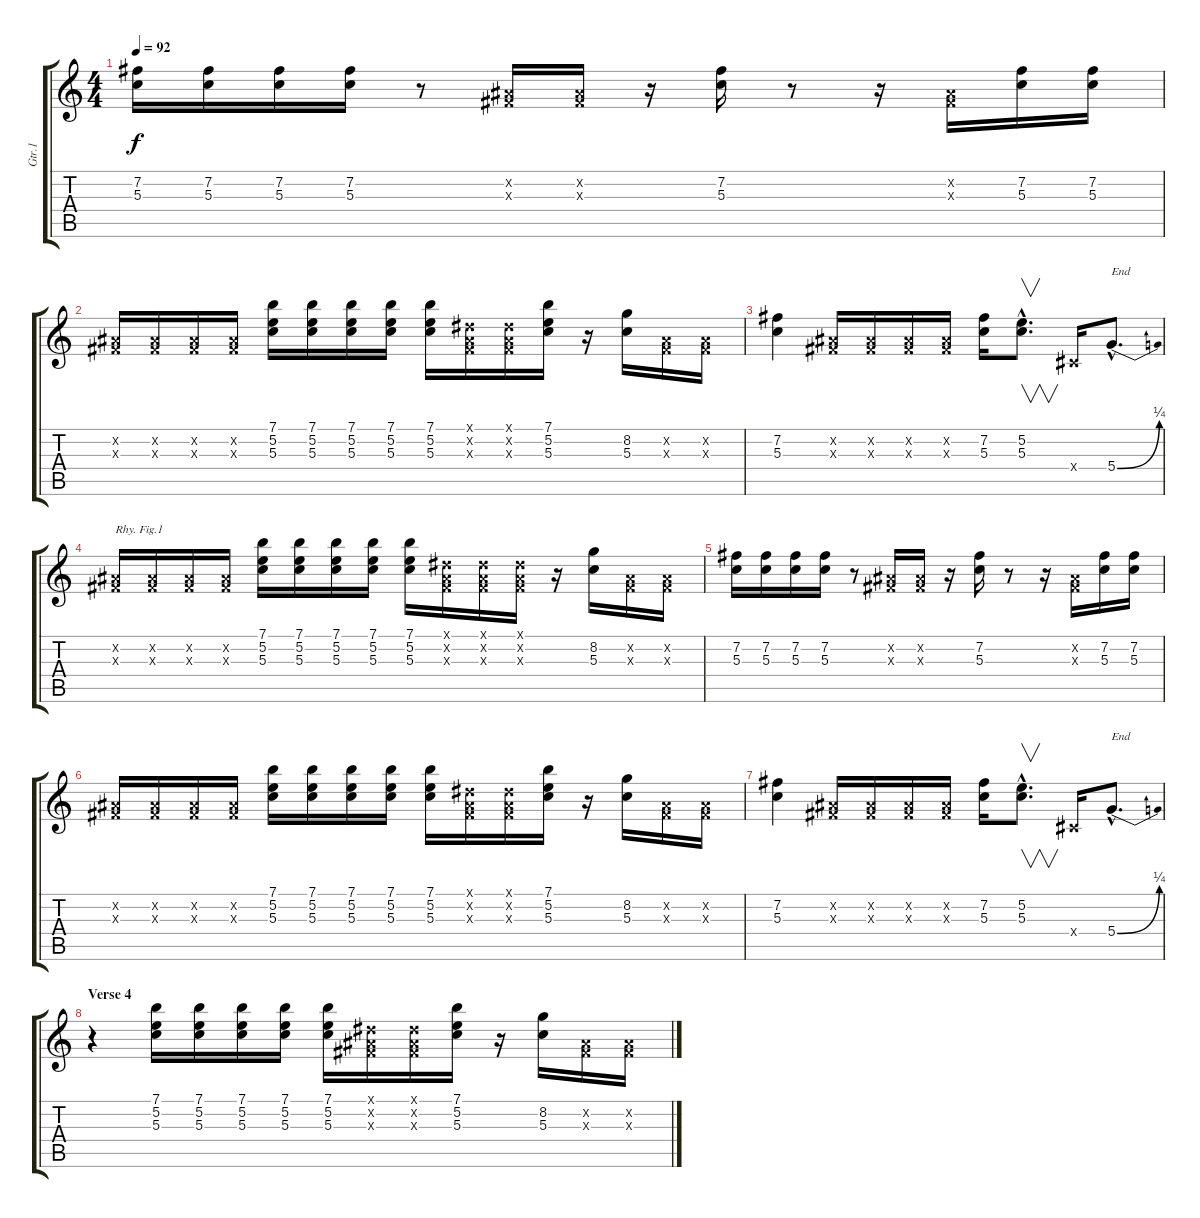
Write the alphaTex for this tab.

\track ("Gtr.1" "Gtr.1") {instrument overdrivenguitar}
\staff {score tabs}
\tuning (E4 B3 G3 D3 A2 E2) {hide}
\ts (4 4)
\tempo 92
\clef g2
\ks c
(7.2 5.3).16{dy f} (7.2 5.3).16 (7.2 5.3).16 (7.2 5.3).16 r.8 (-1.2{x} -1.3{x}).16 (-1.2{x} -1.3{x}).16 r.16 (7.2 5.3).16 r.8 r.16 (-1.2{x} -1.3{x}).16 (7.2 5.3).16 (7.2 5.3).16 |
(-1.2{x} -1.3{x}).16 (-1.2{x} -1.3{x}).16 (-1.2{x} -1.3{x}).16 (-1.2{x} -1.3{x}).16 (7.1 5.2 5.3).16 (7.1 5.2 5.3).16 (7.1 5.2 5.3).16 (7.1 5.2 5.3).16 (7.1 5.2 5.3).16 (-1.1{x} -1.2{x} -1.3{x}).16 (-1.1{x} -1.2{x} -1.3{x}).16 (7.1 5.2 5.3).16 r.16 (8.2 5.3).16 (-1.2{x} -1.3{x}).16 (-1.2{x} -1.3{x}).16 |
(7.2 5.3).4 (-1.2{x} -1.3{x}).16 (-1.2{x} -1.3{x}).16 (-1.2{x} -1.3{x}).16 (-1.2{x} -1.3{x}).16 (7.2 5.3).16 (5.2{hac} 5.3{hac}).8{v d} -1.4{x}.16 5.4{be (bend 0 0 60 1) hac}.8{d txt "End"} |
(-1.2{x} -1.3{x}).16{txt "Rhy. Fig.1"} (-1.2{x} -1.3{x}).16 (-1.2{x} -1.3{x}).16 (-1.2{x} -1.3{x}).16 (7.1 5.2 5.3).16 (7.1 5.2 5.3).16 (7.1 5.2 5.3).16 (7.1 5.2 5.3).16 (7.1 5.2 5.3).16 (-1.1{x} -1.2{x} -1.3{x}).16 (-1.1{x} -1.2{x} -1.3{x}).16 (-1.1{x} -1.2{x} -1.3{x}).16 r.16 (8.2 5.3).16 (-1.2{x} -1.3{x}).16 (-1.2{x} -1.3{x}).16 |
(7.2 5.3).16 (7.2 5.3).16 (7.2 5.3).16 (7.2 5.3).16 r.8 (-1.2{x} -1.3{x}).16 (-1.2{x} -1.3{x}).16 r.16 (7.2 5.3).16 r.8 r.16 (-1.2{x} -1.3{x}).16 (7.2 5.3).16 (7.2 5.3).16 |
(-1.2{x} -1.3{x}).16 (-1.2{x} -1.3{x}).16 (-1.2{x} -1.3{x}).16 (-1.2{x} -1.3{x}).16 (7.1 5.2 5.3).16 (7.1 5.2 5.3).16 (7.1 5.2 5.3).16 (7.1 5.2 5.3).16 (7.1 5.2 5.3).16 (-1.1{x} -1.2{x} -1.3{x}).16 (-1.1{x} -1.2{x} -1.3{x}).16 (7.1 5.2 5.3).16 r.16 (8.2 5.3).16 (-1.2{x} -1.3{x}).16 (-1.2{x} -1.3{x}).16 |
(7.2 5.3).4 (-1.2{x} -1.3{x}).16 (-1.2{x} -1.3{x}).16 (-1.2{x} -1.3{x}).16 (-1.2{x} -1.3{x}).16 (7.2 5.3).16 (5.2{hac} 5.3{hac}).8{v d} -1.4{x}.16 5.4{be (bend 0 0 60 1) hac}.8{d txt "End"} |
\section ("" "Verse 4")
r.4 (7.1 5.2 5.3).16 (7.1 5.2 5.3).16 (7.1 5.2 5.3).16 (7.1 5.2 5.3).16 (7.1 5.2 5.3).16 (-1.1{x} -1.2{x} -1.3{x}).16 (-1.1{x} -1.2{x} -1.3{x}).16 (7.1 5.2 5.3).16 r.16 (8.2 5.3).16 (-1.2{x} -1.3{x}).16 (-1.2{x} -1.3{x}).16
